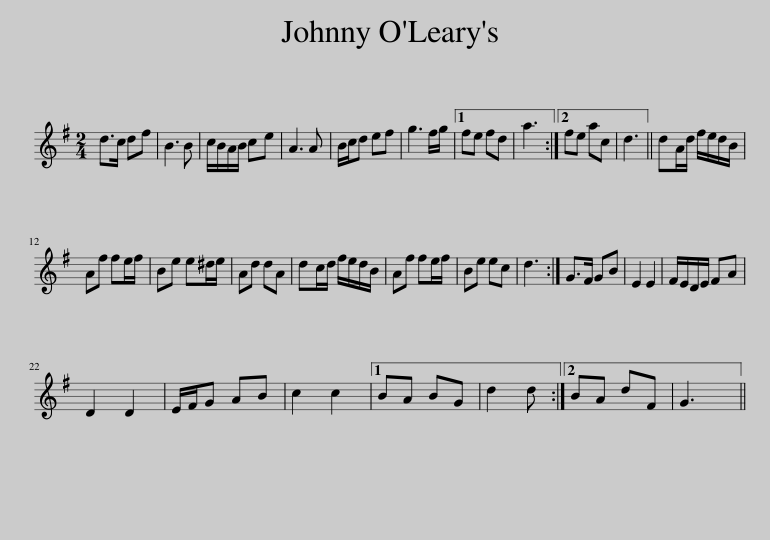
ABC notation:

X:1
L:1/8
M:2/4
I:linebreak $
K:G
V:1 treble
V:1
 d>c df | B3 B | c/B/A/B/ ce | A3 A | B/c/d ef | %5
 g3 f/g/ |1 fe fd | a3 :|2 fe ac | d3 || %10
 dA/d/ f/e/d/B/ |$ Af fe/f/ | Be e^d/e/ | Ad dA | dc/d/ f/e/d/B/ | %15
 Af fe/f/ | Be ec | d3 :| G>F GB | E2 E2 | %20
 F/E/D/E/ FA |$ D2 D2 | E/F/G AB | c2 c2 |1 BA BG | %25
 d2 d :|2 BA dF | G3 || %28
